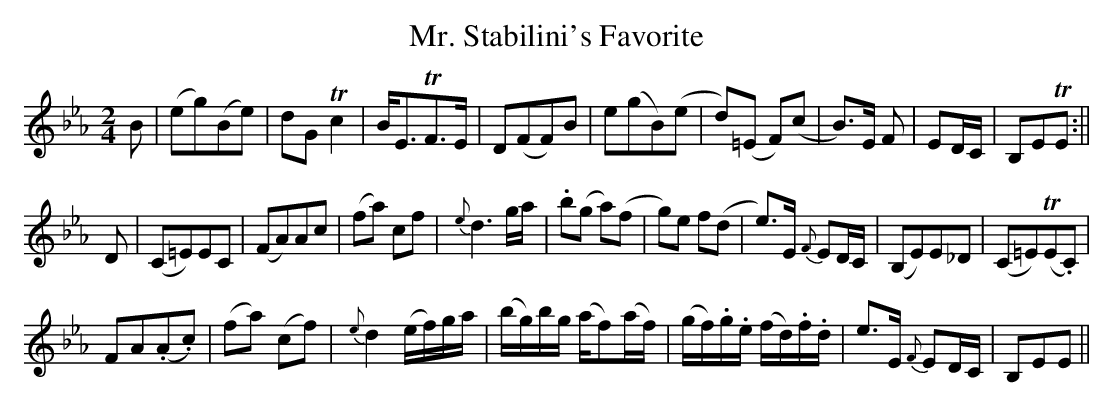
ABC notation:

X:1
T:Mr. Stabilini's Favorite
M:2/4
L:1/8
K:Eb
B|(eg)(Be)|dG Tc2|B<ETF>E|D(FF)B|e(gB)(e|d)(=E F)(c|B>)E }F|ED/C/|B,ETE:||
D|(C=E)EC|(FA)Ac|(fa) cf|{e}d3 g/a/|.b(g a)(f|g)e f(d|e>)E {F}ED/C/|(B,E)E_D|(C=E)T(E.C)|
FA(.A.c)|(fa) (cf)|{e}d2 (e/f/)g/a/|(b/g/)b/g/ (a/f)(a/f/)|(g/f/).g/.e/ (f/d/).f/.d/|e>E {F}ED/C/|B,EE||
